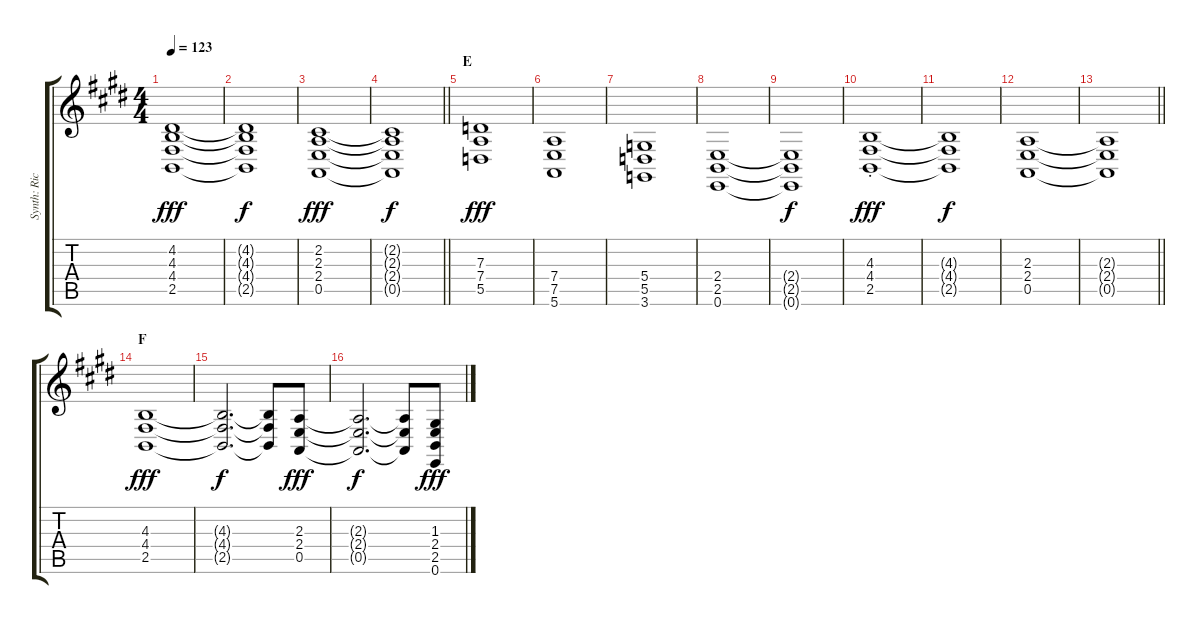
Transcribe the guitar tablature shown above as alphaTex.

\track ("Synth: Rick" "Synth: Ric") {instrument synthstrings1}
\staff {score tabs}
\tuning (E4 B3 G3 D3 A2 E2) {hide}
\ts (4 4)
\tempo 123
\clef g2
\ks e
(4.2 4.3 4.4 2.5).1{dy fff} |
(4.2{t} 4.3{t} 4.4{t} 2.5{t}).1{dy f} |
(2.2 2.3 2.4 0.5).1{dy fff} |
\barLineRight lightlight
(2.2{t} 2.3{t} 2.4{t} 0.5{t}).1{dy f} |
\section ("" "E")
(7.3 7.4 5.5).1{dy fff} |
(7.4 7.5 5.6).1 |
(5.4 5.5 3.6).1 |
(2.4 2.5 0.6).1 |
(2.4{t} 2.5{t} 0.6{t}).1{dy f} |
(4.3{st} 4.4{st} 2.5{st}).1{dy fff} |
(4.3{t} 4.4{t} 2.5{t}).1{dy f} |
(2.3 2.4 0.5).1 |
\barLineRight lightlight
(2.3{t} 2.4{t} 0.5{t}).1 |
\section ("" "F")
(4.3 4.4 2.5).1{dy fff} |
(4.3{t} 4.4{t} 2.5{t}).2{d dy f} (4.3{t} 4.4{t} 2.5{t}).8 (2.3 2.4 0.5).8{dy fff} |
(2.3{t} 2.4{t} 0.5{t}).2{d dy f} (2.3{t} 2.4{t} 0.5{t}).8 (1.3 2.4 2.5 0.6).8{dy fff}
